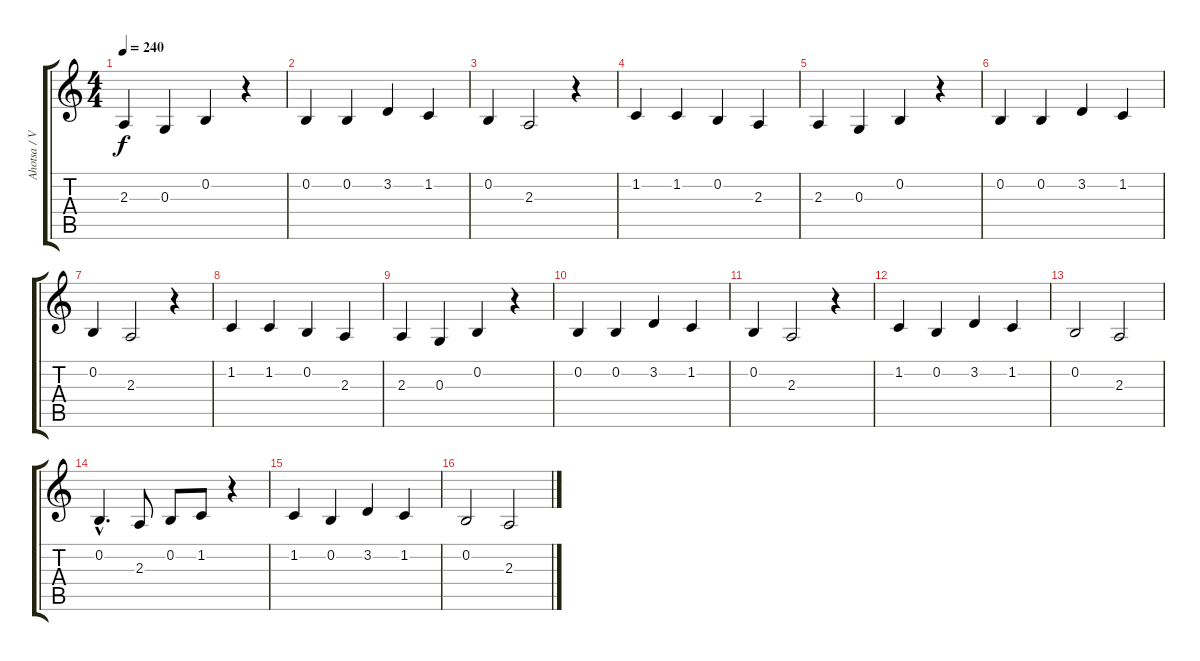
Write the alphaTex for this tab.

\track ("Ahotsa / Voz" "Ahotsa / V") {instrument clarinet}
\staff {score tabs}
\tuning (E4 B3 G3 D3 A2 E2) {hide}
\ts (4 4)
\tempo 240
\clef g2
\ks c
2.3.4{dy f} 0.3.4 0.2.4 r.4 |
0.2.4 0.2.4 3.2.4 1.2.4 |
0.2.4 2.3.2 r.4 |
1.2.4 1.2.4 0.2.4 2.3.4 |
2.3.4 0.3.4 0.2.4 r.4 |
0.2.4 0.2.4 3.2.4 1.2.4 |
0.2.4 2.3.2 r.4 |
1.2.4 1.2.4 0.2.4 2.3.4 |
2.3.4 0.3.4 0.2.4 r.4 |
0.2.4 0.2.4 3.2.4 1.2.4 |
0.2.4 2.3.2 r.4 |
1.2.4 0.2.4 3.2.4 1.2.4 |
0.2.2 2.3.2 |
0.2{hac}.4{d} 2.3.8 0.2.8 1.2.8 r.4 |
1.2.4 0.2.4 3.2.4 1.2.4 |
0.2.2 2.3.2
